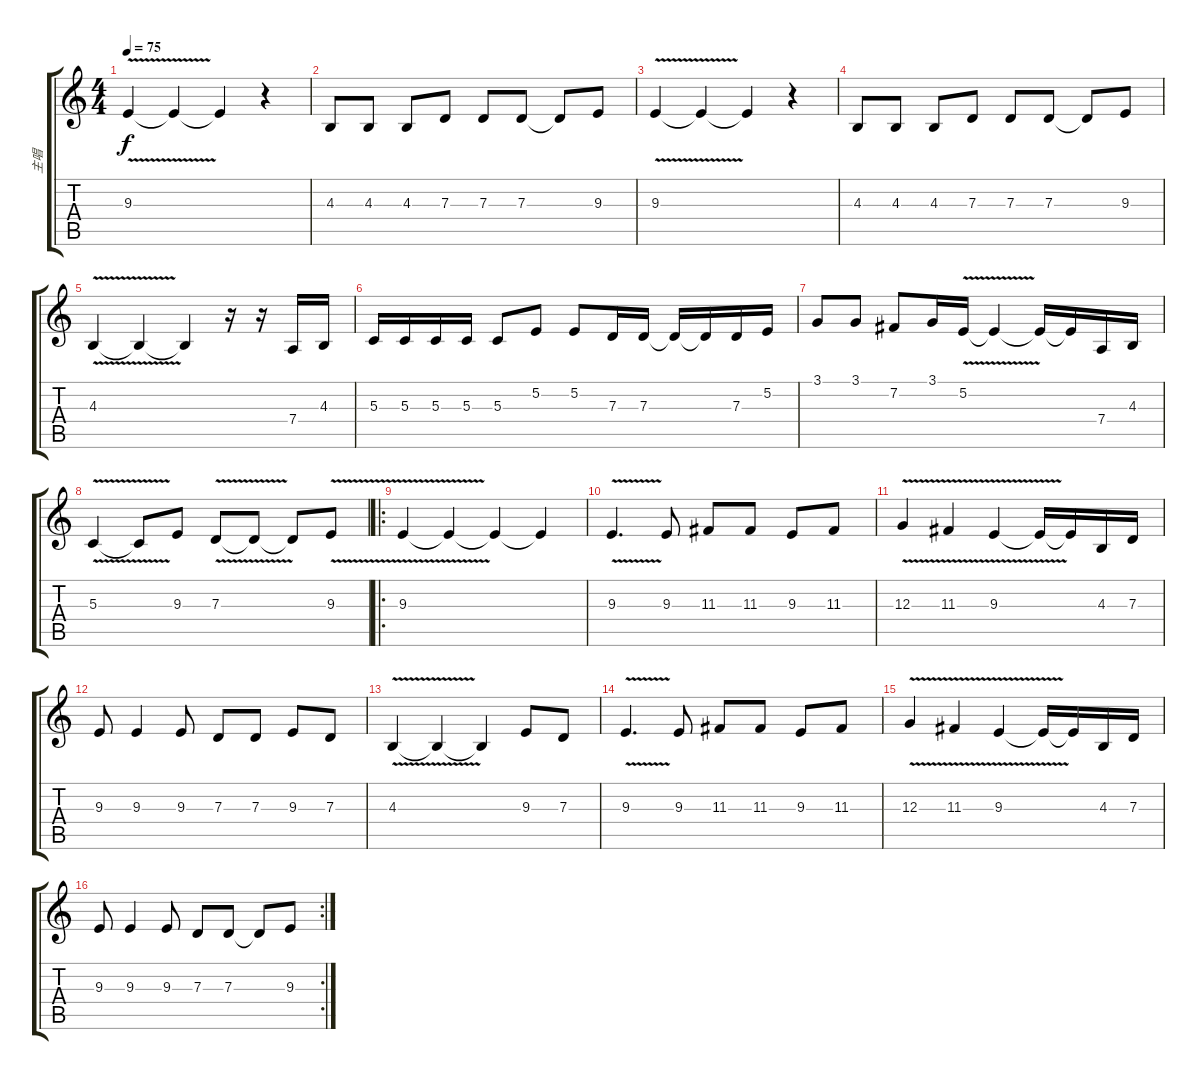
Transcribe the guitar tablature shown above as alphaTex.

\track ("主唱" "主唱") {instrument sopranosax}
\staff {score tabs}
\tuning (E4 B3 G3 D3 A2 E2) {hide}
\ts (4 4)
\tempo 75
\clef g2
\ks c
9.3{v}.4{dy f} 9.3{t}.4 9.3{t}.4 r.4 |
4.3.8 4.3.8 4.3.8 7.3.8 7.3.8 7.3.8 7.3{t}.8 9.3.8 |
9.3{v}.4 9.3{t}.4 9.3{t}.4 r.4 |
4.3.8 4.3.8 4.3.8 7.3.8 7.3.8 7.3.8 7.3{t}.8 9.3.8 |
4.3{v}.4 4.3{t}.4 4.3{t}.4 r.16 r.16 7.4.16 4.3.16 |
5.3.16 5.3.16 5.3.16 5.3.16 5.3.8 5.2.8 5.2.8 7.3.16 7.3.16 7.3{t}.16 7.3{t}.16 7.3.16 5.2.16 |
3.1.8 3.1.8 7.2.8 3.1.16 5.2{v}.16 5.2{t}.4 5.2{t}.16 5.2{t}.16 7.4.16 4.3.16 |
5.3{v}.4 5.3{t}.8 9.3.8 7.3{v}.8 7.3{t}.8 7.3{t}.8 9.3{v}.8 |
\ro
9.3{v}.4 9.3{t}.4 9.3{t}.4 9.3{t}.4 |
9.3{v}.4{d} 9.3.8 11.3.8 11.3.8 9.3.8 11.3.8 |
12.3{v}.4 11.3{v}.4 9.3{v}.4 9.3{t}.16 9.3{t}.16 4.3.16 7.3.16 |
9.3.8 9.3.4 9.3.8 7.3.8 7.3.8 9.3.8 7.3.8 |
4.3{v}.4 4.3{t}.4 4.3{t}.4 9.3.8 7.3.8 |
9.3{v}.4{d} 9.3.8 11.3.8 11.3.8 9.3.8 11.3.8 |
12.3{v}.4 11.3{v}.4 9.3{v}.4 9.3{t}.16 9.3{t}.16 4.3.16 7.3.16 |
\rc 2
9.3.8 9.3.4 9.3.8 7.3.8 7.3.8 7.3{t}.8 9.3.8
